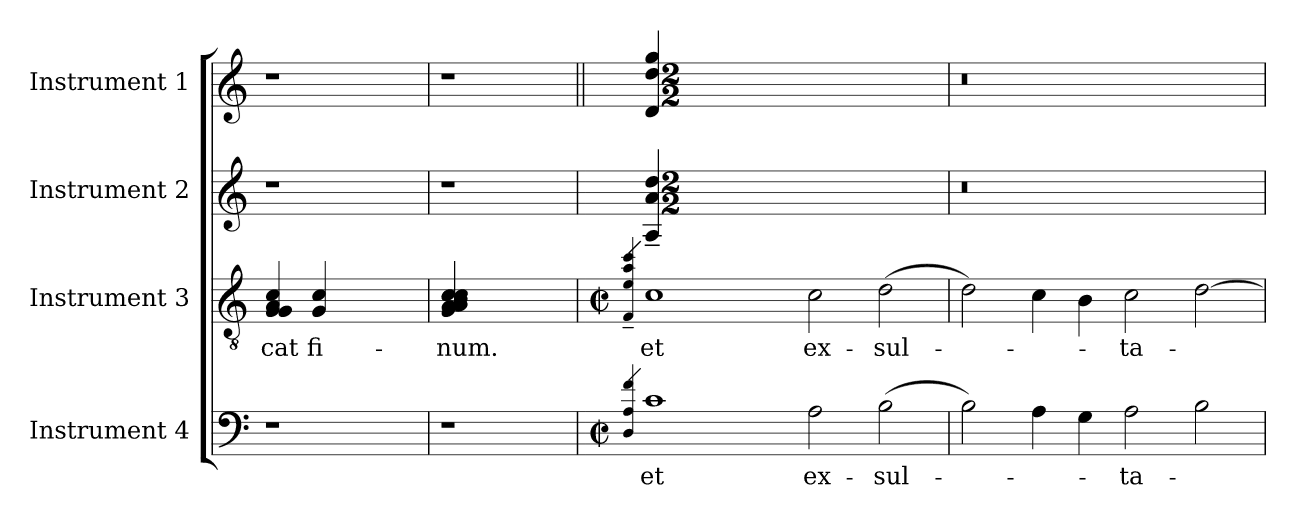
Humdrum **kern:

**kern	**text	**kern	**text	**kern	**kern
*part4	*part4	*part3	*part3	*part2	*part1
*staff4	*staff4	*staff3	*staff3	*staff2	*staff1
*I"Instrument 4	*	*I"Instrument 3	*	*I"Instrument 2	*I"Instrument 1
!!LO:PB:g=z
*stria5	*	*stria5	*	*stria5	*stria5
*clefF4	*	*clefGv2	*	*clefG2	*clefG2
=1	=1	=1	=1	=1	=1
!	!	!	!LO:LY:b:cj	!	!
1r	.	4G/ 4A/ 4G/ 4c/	-cat	1r	1r
!	!	!	!LO:LY:b:cj	!	!
.	.	4G/ 4c/	fi-	.	.
.	.	2ryy	.	.	.
=2	=2	=2	=2	=2	=2
!	!	!	!LO:LY:b:cj	!	!
1r	.	4c/ 4c/ 4c/ 4c/ 4B/ 4G/ 4A/ 4A/	-num.	1r	1r
.	.	2.ryy	.	.	.
=3	=3||	=3	=3||	=3	=3||
*M2/2	*	*M2/2	*	*	*
*met(c|)	*	*met(c|)	*	*	*
4qf/ 4qA/ 4qD/	.	4qcc/~> 4qa/~> 4qe/~> 4qF/~>	.	.	.
!	!LO:LY:b:cj	!	!LO:LY:b:cj	!	!
1c	et	1c	et	4dd/~> 4a/~> 4A/~>	4gg/ 4dd/ 4d/
*	*	*	*	*M2/2	*M2/2
*	*	*	*	*met(c|)	*met(c|)
.	.	.	.	1..ryy	1..ryy
!	!LO:LY:b:cj	!	!LO:LY:b:cj	!	!
2A\	ex-	2c\	ex-	.	.
!	!LO:LY:b:cj	!	!LO:LY:b:cj	!	!
(>2B\	-sul-	(>2d\	-sul-	.	.
=4	=4	=4	=4	=4	=4
2B\)	.	2d\)	.	0r	0r
4A\	.	4c\	.	.	.
4G\	.	4B\	.	.	.
!	!LO:LY:b:cj	!	!LO:LY:b:cj	!	!
2A\	-ta-	2c\	-ta-	.	.
2B\	.	[>2d\	.	.	.
=	=	=	=	=	=
*-	*-	*-	*-	*-	*-
